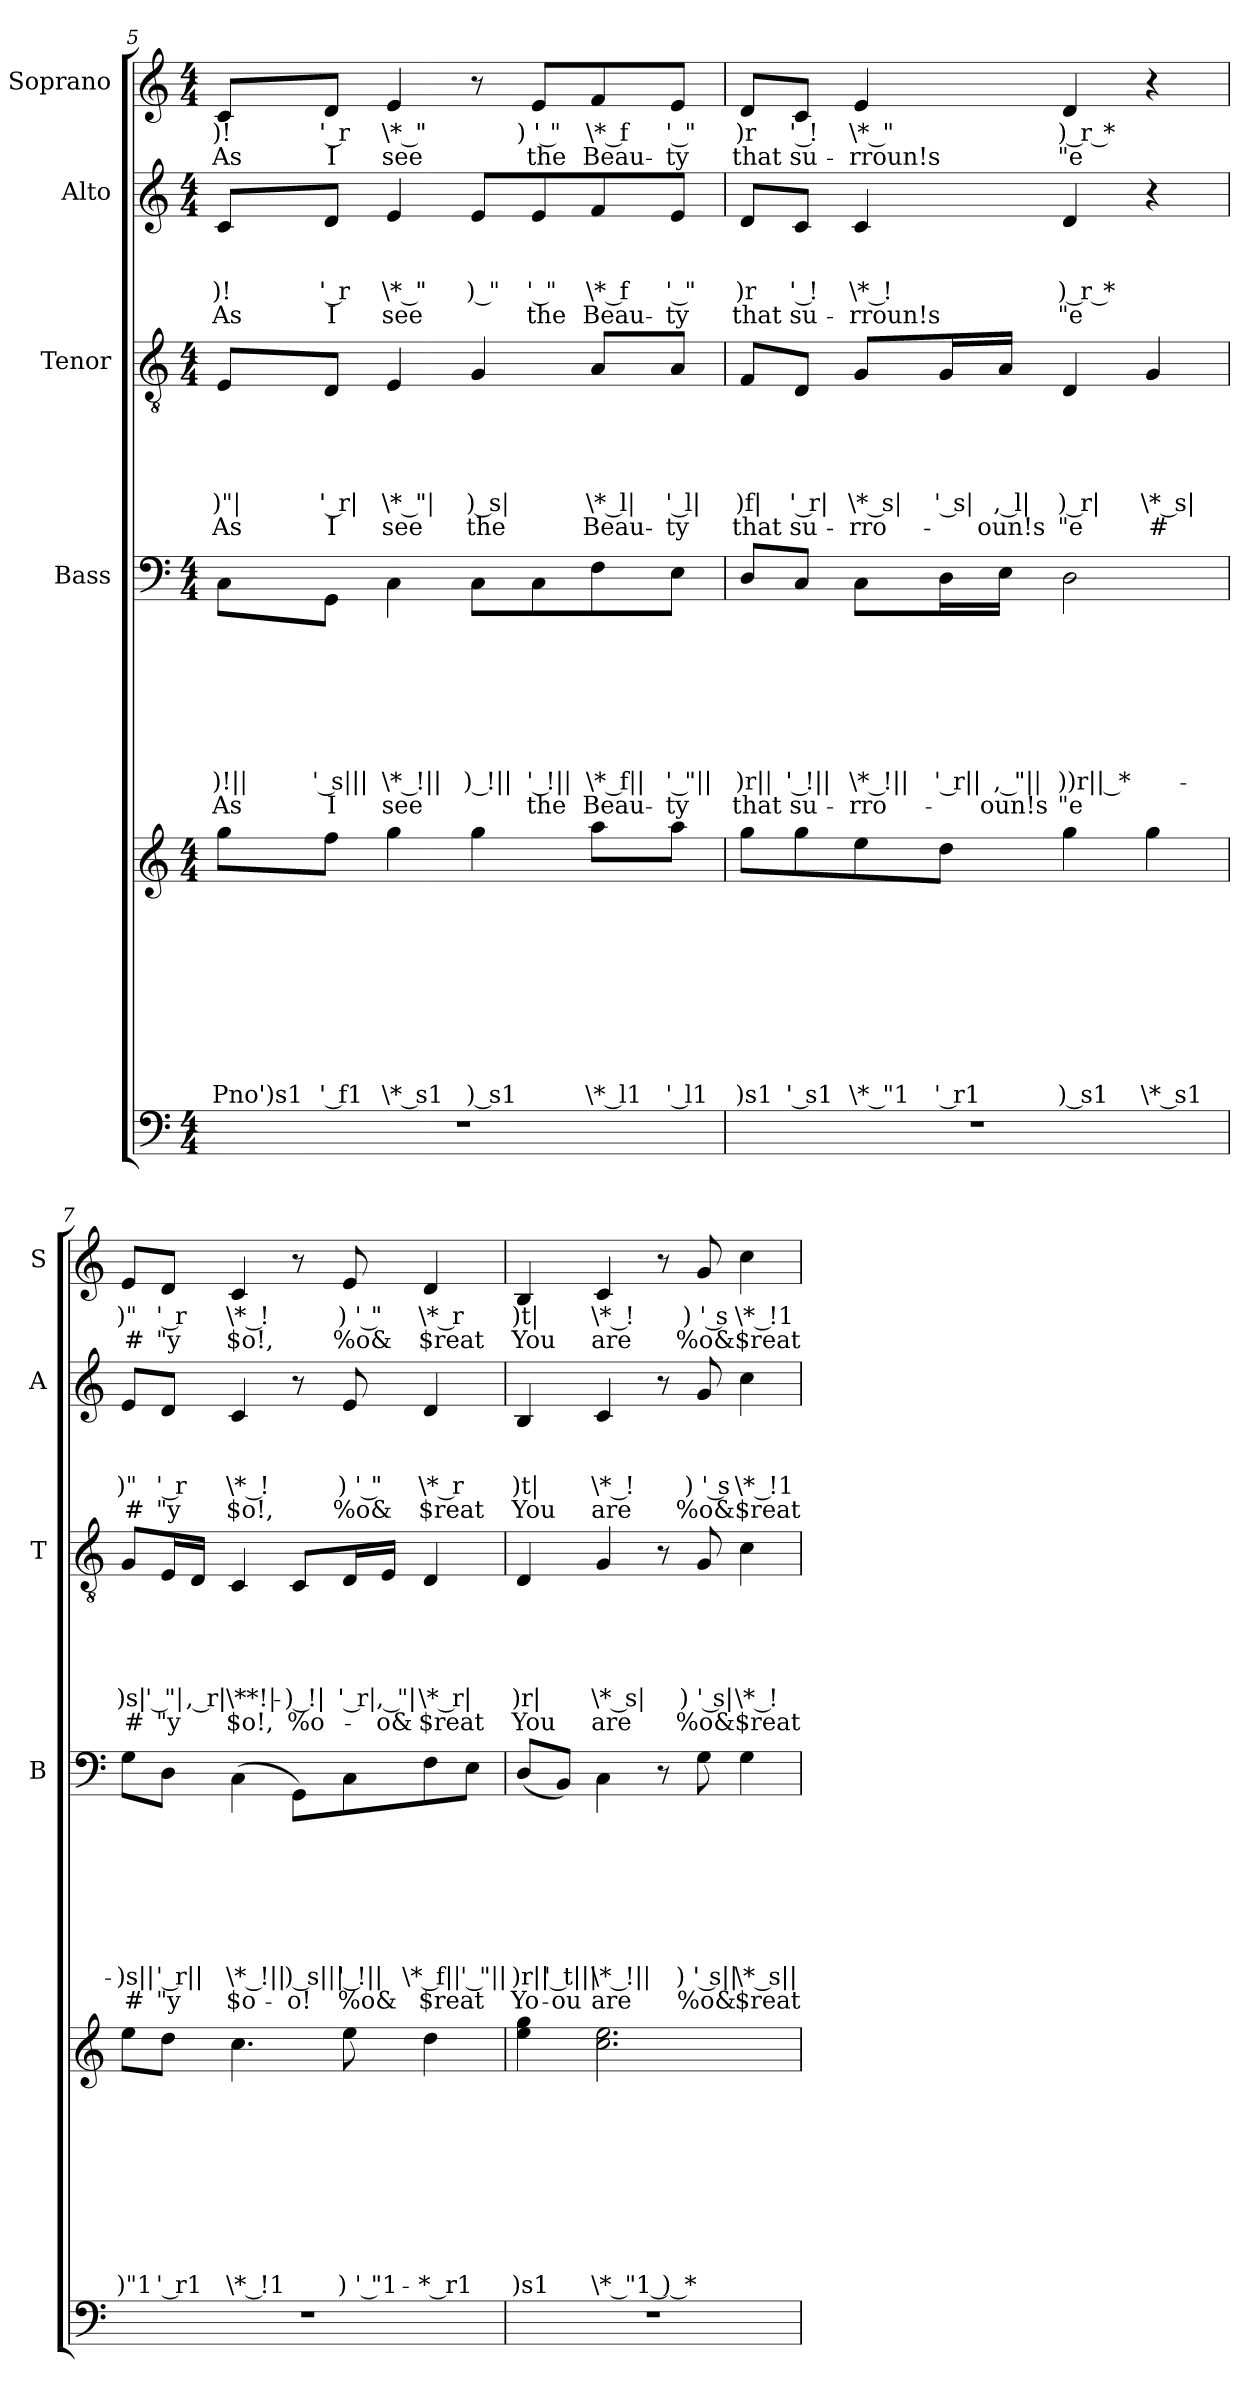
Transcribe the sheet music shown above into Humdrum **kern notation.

**kern	**kern	**text	**text	**text	**text	**text	**text	**text	**text	**text	**kern	**text	**text	**text	**text	**text	**text	**text	**text	**kern	**text	**text	**text	**text	**text	**text	**kern	**text	**text	**text	**text	**kern	**text	**text
*part5	*part5	*part5	*part5	*part5	*part5	*part5	*part5	*part5	*part5	*part5	*part4	*part4	*part4	*part4	*part4	*part4	*part4	*part4	*part4	*part3	*part3	*part3	*part3	*part3	*part3	*part3	*part2	*part2	*part2	*part2	*part2	*part1	*part1	*part1
*staff6	*staff5	*staff5	*staff5	*staff5	*staff5	*staff5	*staff5	*staff5	*staff5	*staff5	*staff4	*staff4	*staff4	*staff4	*staff4	*staff4	*staff4	*staff4	*staff4	*staff3	*staff3	*staff3	*staff3	*staff3	*staff3	*staff3	*staff2	*staff2	*staff2	*staff2	*staff2	*staff1	*staff1	*staff1
*	*	*	*	*	*	*	*	*	*	*	*I"Bass	*	*	*	*	*	*	*	*	*I"Tenor	*	*	*	*	*	*	*I"Alto	*	*	*	*	*I"Soprano	*	*
*	*	*	*	*	*	*	*	*	*	*	*I'B	*	*	*	*	*	*	*	*	*I'T	*	*	*	*	*	*	*I'A	*	*	*	*	*I'S	*	*
!!LO:LB:g=z
*clefF4	*clefG2	*	*	*	*	*	*	*	*	*	*clefF4	*	*	*	*	*	*	*	*	*clefGv2	*	*	*	*	*	*	*clefG2	*	*	*	*	*clefG2	*	*
*k[]	*k[]	*	*	*	*	*	*	*	*	*	*k[]	*	*	*	*	*	*	*	*	*k[]	*	*	*	*	*	*	*k[]	*	*	*	*	*k[]	*	*
*C:	*C:	*	*	*	*	*	*	*	*	*	*C:	*	*	*	*	*	*	*	*	*C:	*	*	*	*	*	*	*C:	*	*	*	*	*C:	*	*
*M4/4	*M4/4	*	*	*	*	*	*	*	*	*	*M4/4	*	*	*	*	*	*	*	*	*M4/4	*	*	*	*	*	*	*M4/4	*	*	*	*	*M4/4	*	*
=5	=5	=5	=5	=5	=5	=5	=5	=5	=5	=5	=5	=5	=5	=5	=5	=5	=5	=5	=5	=5	=5	=5	=5	=5	=5	=5	=5	=5	=5	=5	=5	=5	=5	=5
!	!	!	!	!	!	!	!	!	!	!LO:LY:b:rj	!	!	!	!	!	!	!	!LO:LY:b:rj	!LO:LY:b:rj	!	!	!	!	!	!LO:LY:b:rj	!LO:LY:b:rj	!	!	!	!LO:LY:b:rj	!LO:LY:b:rj	!	!LO:LY:b:rj	!LO:LY:b:rj
1r	8gg\L	.	.	.	.	.	.	.	.	-Pno')s1	8C\L	.	.	.	.	.	.	-)!||	As	8E/L	.	.	.	.	-)"|	As	8c/L	.	.	-)!	As	8c/L	-)!	As
!	!	!	!	!	!	!	!	!	!	!LO:LY:b:rj	!	!	!	!	!	!	!	!LO:LY:b:rj	!LO:LY:b:rj	!	!	!	!	!	!LO:LY:b:rj	!LO:LY:b:rj	!	!	!	!LO:LY:b:rj	!LO:LY:b:rj	!	!LO:LY:b:rj	!LO:LY:b:rj
.	8ff\J	.	.	.	.	.	.	.	.	' f1	8GG\J	.	.	.	.	.	.	' s|||	I	8D/J	.	.	.	.	' r|	I	8d/J	.	.	' r	I	8d/J	' r	I
!	!	!	!	!	!	!	!	!	!	!LO:LY:b:rj	!	!	!	!	!	!	!	!LO:LY:b:rj	!LO:LY:b:rj	!	!	!	!	!	!LO:LY:b:rj	!LO:LY:b:rj	!	!	!	!LO:LY:b:rj	!LO:LY:b:rj	!	!LO:LY:b:rj	!LO:LY:b:rj
.	4gg\	.	.	.	.	.	.	.	.	\* s1	4C\	.	.	.	.	.	.	\* !||	see	4E/	.	.	.	.	\* "|	see	4e/	.	.	\* "	see	4e/	\* "	see
!	!	!	!	!	!	!	!	!	!	!LO:LY:b:rj	!	!	!	!	!	!	!	!LO:LY:b:rj	!	!	!	!	!	!	!LO:LY:b:rj	!LO:LY:b:rj	!	!	!	!LO:LY:b:rj	!	!	!	!
.	4gg\	.	.	.	.	.	.	.	.	) s1	8C\L	.	.	.	.	.	.	) !||	.	4G/	.	.	.	.	) s|	the	8e/L	.	.	) "	.	8r	.	.
!	!	!	!	!	!	!	!	!	!	!	!	!	!	!	!	!	!	!LO:LY:b:rj	!LO:LY:b:rj	!	!	!	!	!	!	!	!	!	!	!LO:LY:b:rj	!LO:LY:b:rj	!	!LO:LY:b:rj	!LO:LY:b:rj
.	.	.	.	.	.	.	.	.	.	.	8C\	.	.	.	.	.	.	' !||	the	.	.	.	.	.	.	.	8e/	.	.	' "	the	8e/L	) ' "	the
!	!	!	!	!	!	!	!	!	!	!LO:LY:b:rj	!	!	!	!	!	!	!	!LO:LY:b:rj	!LO:LY:b:rj	!	!	!	!	!	!LO:LY:b:rj	!LO:LY:b:rj	!	!	!	!LO:LY:b:rj	!LO:LY:b:rj	!	!LO:LY:b:rj	!LO:LY:b:rj
.	8aa\L	.	.	.	.	.	.	.	.	\* l1	8F\	.	.	.	.	.	.	\* f||	Beau-	8A/L	.	.	.	.	\* l|	Beau-	8f/	.	.	\* f	Beau-	8f/	\* f	Beau-
!	!	!	!	!	!	!	!	!	!	!LO:LY:b:rj	!	!	!	!	!	!	!	!LO:LY:b:rj	!LO:LY:b:rj	!	!	!	!	!	!LO:LY:b:rj	!LO:LY:b:rj	!	!	!	!LO:LY:b:rj	!LO:LY:b:rj	!	!LO:LY:b:rj	!LO:LY:b:rj
.	8aa\J	.	.	.	.	.	.	.	.	' l1	8E\J	.	.	.	.	.	.	' "||	-ty	8A/J	.	.	.	.	' l|	-ty	8e/J	.	.	' "	-ty	8e/J	' "	-ty
=6	=6	=6	=6	=6	=6	=6	=6	=6	=6	=6	=6	=6	=6	=6	=6	=6	=6	=6	=6	=6	=6	=6	=6	=6	=6	=6	=6	=6	=6	=6	=6	=6	=6	=6
!	!	!	!	!	!	!	!	!	!	!LO:LY:b:rj	!	!	!	!	!	!	!	!LO:LY:b:rj	!LO:LY:b:rj	!	!	!	!	!	!LO:LY:b:rj	!LO:LY:b:rj	!	!	!	!LO:LY:b:rj	!LO:LY:b:rj	!	!LO:LY:b:rj	!LO:LY:b:rj
1r	8gg\L	.	.	.	.	.	.	.	.	)s1	8D/L	.	.	.	.	.	.	)r||	that	8F/L	.	.	.	.	)f|	that	8d/L	.	.	)r	that	8d/L	)r	that
!	!	!	!	!	!	!	!	!	!	!LO:LY:b:rj	!	!	!	!	!	!	!	!LO:LY:b:rj	!LO:LY:b:rj	!	!	!	!	!	!LO:LY:b:rj	!LO:LY:b:rj	!	!	!	!LO:LY:b:rj	!LO:LY:b:rj	!	!LO:LY:b:rj	!LO:LY:b:rj
.	8gg\	.	.	.	.	.	.	.	.	' s1	8C/J	.	.	.	.	.	.	' !||	su-	8D/J	.	.	.	.	' r|	su-	8c/J	.	.	' !	su-	8c/J	' !	su-
!	!	!	!	!	!	!	!	!	!	!LO:LY:b:rj	!	!	!	!	!	!	!	!LO:LY:b:rj	!LO:LY:b:rj	!	!	!	!	!	!LO:LY:b:rj	!LO:LY:b:rj	!	!	!	!LO:LY:b:rj	!LO:LY:b:rj	!	!LO:LY:b:rj	!LO:LY:b:rj
.	8ee\	.	.	.	.	.	.	.	.	\* "1	8C\L	.	.	.	.	.	.	\* !||	-rro-	8G/L	.	.	.	.	\* s|	-rro-	4c/	.	.	\* !	-rroun!s	4e/	\* "	-rroun!s
!	!	!	!	!	!	!	!	!	!	!LO:LY:b:rj	!	!	!	!	!	!	!	!LO:LY:b:rj	!	!	!	!	!	!	!LO:LY:b:rj	!	!	!	!	!	!	!	!	!
.	8dd\J	.	.	.	.	.	.	.	.	' r1	16D\L	.	.	.	.	.	.	' r||	.	16G/L	.	.	.	.	' s|	.	.	.	.	.	.	.	.	.
!	!	!	!	!	!	!	!	!	!	!	!	!	!	!	!	!	!	!LO:LY:b:rj	!LO:LY:b:rj	!	!	!	!	!	!LO:LY:b:rj	!LO:LY:b:rj	!	!	!	!	!	!	!	!
.	.	.	.	.	.	.	.	.	.	.	16E\JJ	.	.	.	.	.	.	, "||	-oun!s	16A/JJ	.	.	.	.	, l|	-oun!s	.	.	.	.	.	.	.	.
!	!	!	!	!	!	!	!	!	!	!LO:LY:b:rj	!	!	!	!	!	!	!	!LO:LY:b:rj	!LO:LY:b:rj	!	!	!	!	!	!LO:LY:b:rj	!LO:LY:b:rj	!	!	!	!LO:LY:b:rj	!LO:LY:b:rj	!	!LO:LY:b:rj	!LO:LY:b:rj
.	4gg\	.	.	.	.	.	.	.	.	) s1	2D\	.	.	.	.	.	.	))­r|| *-	"e	4D/	.	.	.	.	) ­r|	"e	4d/	.	.	) r *	"e	4d/	) r *	"e
!	!	!	!	!	!	!	!	!	!	!LO:LY:b:rj	!	!	!	!	!	!	!	!	!	!	!	!	!	!	!LO:LY:b:rj	!LO:LY:b:rj	!	!	!	!	!	!	!	!
.	4gg\	.	.	.	.	.	.	.	.	\* s1	.	.	.	.	.	.	.	.	.	4G/	.	.	.	.	\* s|	#	4r	.	.	.	.	4r	.	.
=7	=7	=7	=7	=7	=7	=7	=7	=7	=7	=7	=7	=7	=7	=7	=7	=7	=7	=7	=7	=7	=7	=7	=7	=7	=7	=7	=7	=7	=7	=7	=7	=7	=7	=7
!	!	!	!	!	!	!	!	!	!	!LO:LY:b:rj	!	!	!	!	!	!	!	!LO:LY:b:rj	!LO:LY:b:rj	!	!	!	!	!	!LO:LY:b:rj	!LO:LY:b:rj	!	!	!	!LO:LY:b:rj	!LO:LY:b:rj	!	!LO:LY:b:rj	!LO:LY:b:rj
1r	8ee\L	.	.	.	.	.	.	.	.	)"1	8G\L	.	.	.	.	.	.	-)s||	#	8G/L	.	.	.	.	)s|	#	8e/L	.	.	)"	#	8e/L	)"	#
!	!	!	!	!	!	!	!	!	!	!LO:LY:b:rj	!	!	!	!	!	!	!	!LO:LY:b:rj	!LO:LY:b:rj	!	!	!	!	!	!LO:LY:b:rj	!LO:LY:b:rj	!	!	!	!LO:LY:b:rj	!LO:LY:b:rj	!	!LO:LY:b:rj	!LO:LY:b:rj
.	8dd\J	.	.	.	.	.	.	.	.	' r1	8D\J	.	.	.	.	.	.	' r||	"y	16E/L	.	.	.	.	' "|	"y	8d/J	.	.	' r	"y	8d/J	' r	"y
!	!	!	!	!	!	!	!	!	!	!	!	!	!	!	!	!	!	!	!	!	!	!	!	!	!LO:LY:b:rj	!	!	!	!	!	!	!	!	!
.	.	.	.	.	.	.	.	.	.	.	.	.	.	.	.	.	.	.	.	16D/JJ	.	.	.	.	, r|	.	.	.	.	.	.	.	.	.
!	!	!	!	!	!	!	!	!	!	!LO:LY:b:rj	!	!	!	!	!	!	!	!LO:LY:b:rj	!LO:LY:b:rj	!	!	!	!	!	!LO:LY:b:rj	!LO:LY:b:rj	!	!	!	!LO:LY:b:rj	!LO:LY:b:rj	!	!LO:LY:b:rj	!LO:LY:b:rj
.	4.cc\	.	.	.	.	.	.	.	.	\* !1	(>4C\	.	.	.	.	.	.	\* !||	$o-	4C/	.	.	.	.	\**!|-	$o!,	4c/	.	.	\* !	$o!,	4c/	\* !	$o!,
!	!	!	!	!	!	!	!	!	!	!	!	!	!	!	!	!	!	!LO:LY:b:rj	!LO:LY:b:rj	!	!	!	!	!	!LO:LY:b:rj	!LO:LY:b:rj	!	!	!	!	!	!	!	!
.	.	.	.	.	.	.	.	.	.	.	8GG\L)	.	.	.	.	.	.	) s|||	-o!	8C/L	.	.	.	.	-) !|	%o-	8r	.	.	.	.	8r	.	.
!	!	!	!	!	!	!	!	!	!	!LO:LY:b:rj	!	!	!	!	!	!	!	!LO:LY:b:rj	!LO:LY:b:rj	!	!	!	!	!	!LO:LY:b:rj	!	!	!	!	!LO:LY:b:rj	!LO:LY:b:rj	!	!LO:LY:b:rj	!LO:LY:b:rj
.	8ee\	.	.	.	.	.	.	.	.	) ' "1-	8C\	.	.	.	.	.	.	' !||	%o&	16D/L	.	.	.	.	' r|	.	8e/	.	.	) ' "	%o&	8e/	) ' "	%o&
!	!	!	!	!	!	!	!	!	!	!	!	!	!	!	!	!	!	!	!	!	!	!	!	!	!LO:LY:b:rj	!LO:LY:b:rj	!	!	!	!	!	!	!	!
.	.	.	.	.	.	.	.	.	.	.	.	.	.	.	.	.	.	.	.	16E/JJ	.	.	.	.	, "|	-o&	.	.	.	.	.	.	.	.
!	!	!	!	!	!	!	!	!	!	!LO:LY:b:rj	!	!	!	!	!	!	!	!LO:LY:b:rj	!LO:LY:b:rj	!	!	!	!	!	!LO:LY:b:rj	!LO:LY:b:rj	!	!	!	!LO:LY:b:rj	!LO:LY:b:rj	!	!LO:LY:b:rj	!LO:LY:b:rj
.	4dd\	.	.	.	.	.	.	.	.	-* r1	8F\	.	.	.	.	.	.	\* f||	$reat	4D/	.	.	.	.	\* ­r|	$reat	4d/	.	.	\* r	$reat	4d/	\* r	$reat
!	!	!	!	!	!	!	!	!	!	!	!	!	!	!	!	!	!	!LO:LY:b:rj	!	!	!	!	!	!	!	!	!	!	!	!	!	!	!	!
.	.	.	.	.	.	.	.	.	.	.	8E\J	.	.	.	.	.	.	' "||	.	.	.	.	.	.	.	.	.	.	.	.	.	.	.	.
=8	=8	=8	=8	=8	=8	=8	=8	=8	=8	=8	=8	=8	=8	=8	=8	=8	=8	=8	=8	=8	=8	=8	=8	=8	=8	=8	=8	=8	=8	=8	=8	=8	=8	=8
!	!	!	!	!	!	!	!	!	!	!LO:LY:b:rj	!	!	!	!	!	!	!	!LO:LY:b:rj	!LO:LY:b:rj	!	!	!	!	!	!LO:LY:b:rj	!LO:LY:b:rj	!	!	!	!LO:LY:b:rj	!LO:LY:b:rj	!	!LO:LY:b:rj	!LO:LY:b:rj
1r	4ee\ 4gg\	.	.	.	.	.	.	.	.	)s1	(<8D/L	.	.	.	.	.	.	)r||	Yo-	4D/	.	.	.	.	)r|	You	4B/	.	.	)t|	You	4B/	)t|	You
!	!	!	!	!	!	!	!	!	!	!	!	!	!	!	!	!	!	!LO:LY:b:rj	!LO:LY:b:rj	!	!	!	!	!	!	!	!	!	!	!	!	!	!	!
.	.	.	.	.	.	.	.	.	.	.	8BB/J)	.	.	.	.	.	.	' t|||	-ou	.	.	.	.	.	.	.	.	.	.	.	.	.	.	.
!	!	!	!	!	!	!	!	!	!	!LO:LY:b:rj	!	!	!	!	!	!	!	!LO:LY:b:rj	!LO:LY:b:rj	!	!	!	!	!	!LO:LY:b:rj	!LO:LY:b:rj	!	!	!	!LO:LY:b:rj	!LO:LY:b:rj	!	!LO:LY:b:rj	!LO:LY:b:rj
.	2.cc\ 2.ee\	.	.	.	.	.	.	.	.	\* "1 ) *-	4C\	.	.	.	.	.	.	\* !||	are	4G/	.	.	.	.	\* s|	are	4c/	.	.	\* !	are	4c/	\* !	are
.	.	.	.	.	.	.	.	.	.	.	8r	.	.	.	.	.	.	.	.	8r	.	.	.	.	.	.	8r	.	.	.	.	8r	.	.
!	!	!	!	!	!	!	!	!	!	!	!	!	!	!	!	!	!	!LO:LY:b:rj	!LO:LY:b:rj	!	!	!	!	!	!LO:LY:b:rj	!LO:LY:b:rj	!	!	!	!LO:LY:b:rj	!LO:LY:b:rj	!	!LO:LY:b:rj	!LO:LY:b:rj
.	.	.	.	.	.	.	.	.	.	.	8G\	.	.	.	.	.	.	) ' s||	%o&	8G/	.	.	.	.	) ' s|	%o&	8g/	.	.	) ' s	%o&	8g/	) ' s	%o&
!	!	!	!	!	!	!	!	!	!	!	!	!	!	!	!	!	!	!LO:LY:b:rj	!LO:LY:b:rj	!	!	!	!	!	!LO:LY:b:rj	!LO:LY:b:rj	!	!	!	!LO:LY:b:rj	!LO:LY:b:rj	!	!LO:LY:b:rj	!LO:LY:b:rj
.	.	.	.	.	.	.	.	.	.	.	4G\	.	.	.	.	.	.	\* s||	$reat	4c\	.	.	.	.	\* !	$reat	4cc\	.	.	\* !1	$reat	4cc\	\* !1	$reat
=	=	=	=	=	=	=	=	=	=	=	=	=	=	=	=	=	=	=	=	=	=	=	=	=	=	=	=	=	=	=	=	=	=	=
*-	*-	*-	*-	*-	*-	*-	*-	*-	*-	*-	*-	*-	*-	*-	*-	*-	*-	*-	*-	*-	*-	*-	*-	*-	*-	*-	*-	*-	*-	*-	*-	*-	*-	*-
